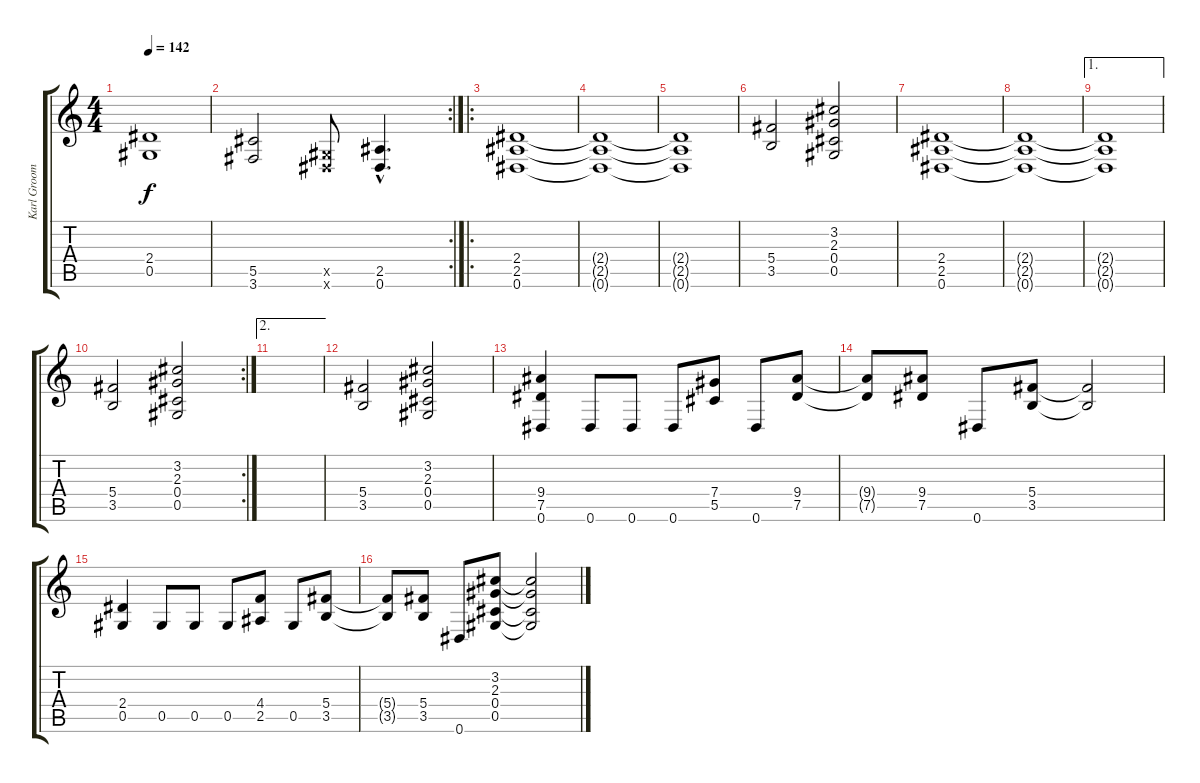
\track ("Karl Groom" "Karl Groom") {instrument distortionguitar}
\staff {score tabs}
\tuning (Eb4 Bb3 Gb3 Db3 Ab2 Eb2) {hide}
\ts (4 4)
\tempo 142
\clef g2
\ks c
(2.4 0.5).1{dy f} |
\rc 2
(5.5 3.6).2 (0.5{x} 0.6{x}).8 (2.5{hac} 0.6{hac}).4{d} |
\ro
(2.4 2.5 0.6).1{volume 15} |
(2.4{t} 2.5{t} 0.6{t}).1{volume 9} |
(2.4{t} 2.5{t} 0.6{t}).1 |
(5.4 3.5).2{volume 15} (3.2 2.3 0.4 0.5).2 |
(2.4 2.5 0.6).1{volume 15} |
(2.4{t} 2.5{t} 0.6{t}).1{volume 9} |
\ae 1
(2.4{t} 2.5{t} 0.6{t}).1 |
\rc 2
(5.4 3.5).2{volume 15} (3.2 2.3 0.4 0.5).2 |
\ae 2
|
(5.4 3.5).2{volume 15} (3.2 2.3 0.4 0.5).2 |
(9.4 7.5 0.6).4 0.6.8 0.6.8 0.6.8 (7.4 5.5).8 0.6.8 (9.4 7.5).8 |
(9.4{t} 7.5{t}).8 (9.4 7.5).8 0.6.8 (5.4 3.5).8 (5.4{t} 3.5{t}).2 |
(2.4 0.5).4 0.5.8 0.5.8 0.5.8 (4.4 2.5).8 0.5.8 (5.4 3.5).8 |
(5.4{t} 3.5{t}).8 (5.4 3.5).8 0.6.8 (3.2 2.3 0.4 0.5).8 (3.2{t} 2.3{t} 0.4{t} 0.5{t}).2
